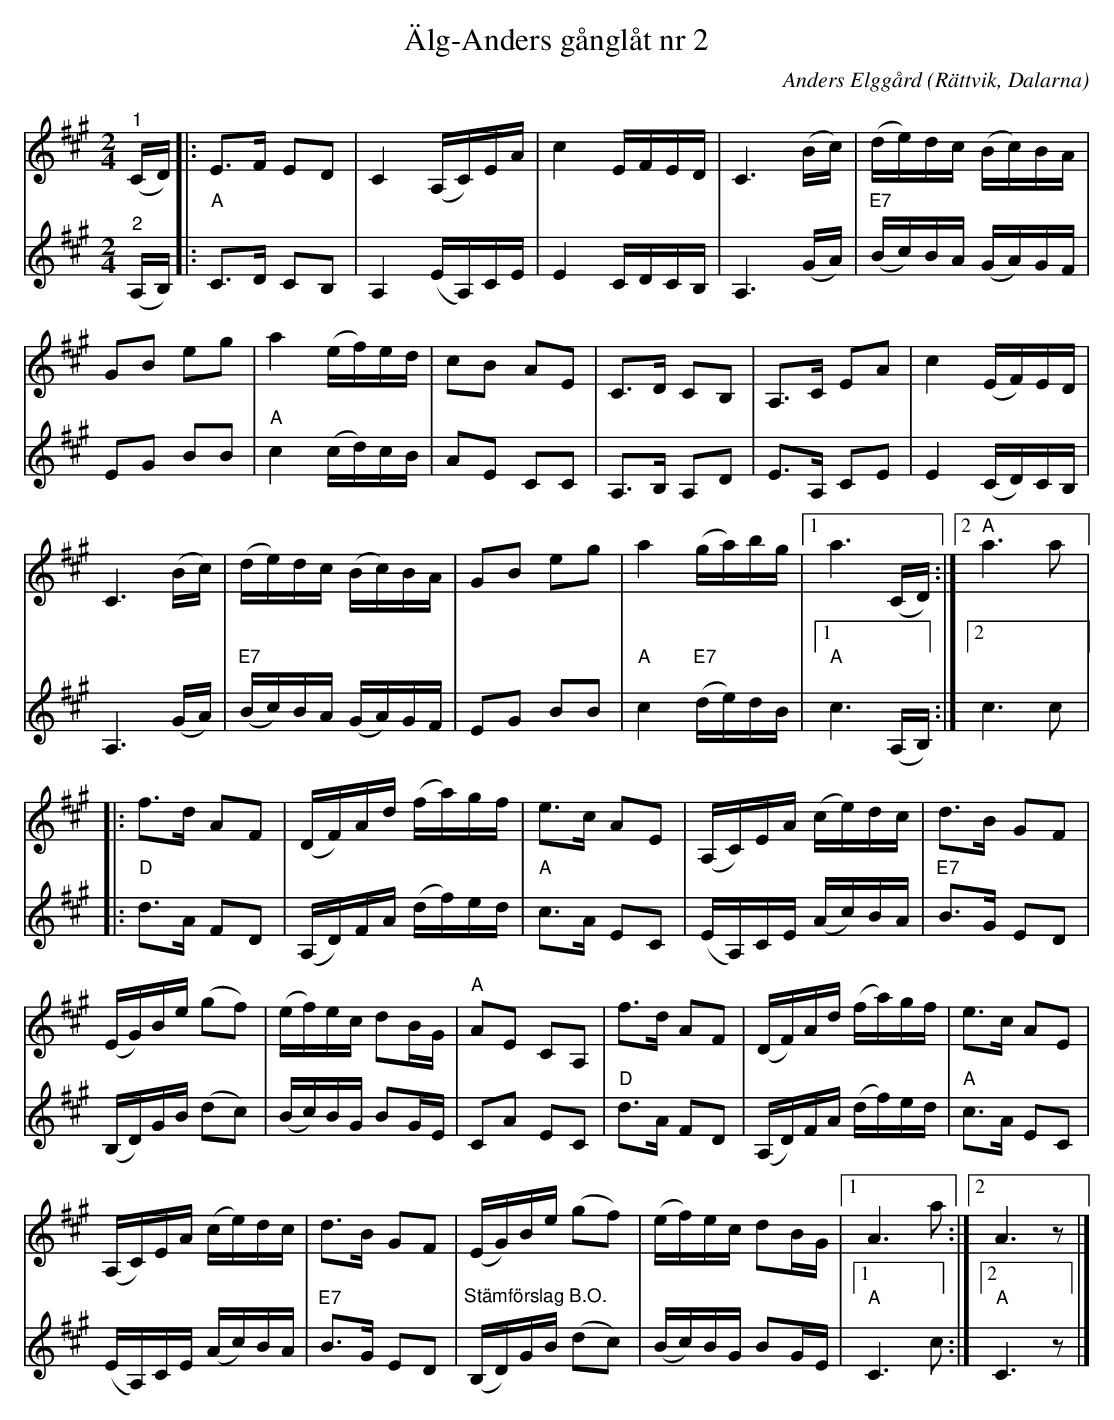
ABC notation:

X:1
T:Älg-Anders gånglåt nr 2
C:Anders Elggård
O:Rättvik, Dalarna
L:1/16
M:2/4
K:A
V:1
"^1" (CD) |: E2>F2 E2D2 | C4 (A,C)EA | c4 EFED | C6 (Bc) | (de)dc (Bc)BA |
G2B2 e2g2 | a4 (ef)ed | c2B2 A2E2 | C2>D2 C2B,2 | A,2>C2 E2A2 | c4 (EF)ED |
C6 (Bc) | (de)dc (Bc)BA | G2B2 e2g2 | a4 (ga)bg |1 a6 (CD) :|2"A" a6 a2 |:
f2>d2 A2F2 | (DF)Ad (fa)gf | e2>c2 A2E2 | (A,C)EA (ce)dc | d2>B2 G2F2 |
(EG)Be (g2f2) | (ef)ec d2BG |"A" A2E2 C2A,2 | f2>d2 A2F2 | (DF)Ad (fa)gf | e2>c2 A2E2 |
(A,C)EA (ce)dc | d2>B2 G2F2 | (EG)Be (g2f2) | (ef)ec d2BG |1 A6 a2 :|2 A6 z2 |]
V:2
"^2" (A,B,) |:"A" C2>D2 C2B,2 | A,4 (EA,)CE | E4 CDCB, | A,6 (GA) |"E7" (Bc)BA (GA)GF |
E2G2 B2B2 |"A" c4 (cd)cB | A2E2 C2C2 | A,2>B,2 A,2D2 | E2>A,2 C2E2 | E4 (CD)CB, | A,6 (GA) |
"E7" (Bc)BA (GA)GF | E2G2 B2B2 |"A" c4"E7" (de)dB |1"A" c6 (A,B,) :|2 c6 c2 |:
"D" d2>A2 F2D2 | (A,D)FA (df)ed |"A" c2>A2 E2C2 | (EA,)CE (Ac)BA |"E7" B2>G2 E2D2 | (B,D)GB (d2c2) |
(Bc)BG B2GE | C2A2 E2C2 |"D" d2>A2 F2D2 | (A,D)FA (df)ed |"A" c2>A2 E2C2 | (EA,)CE (Ac)BA |
"E7" B2>G2 E2D2 | "^Stämförslag B.O." (B,D)GB (d2c2) | (Bc)BG B2GE |1"A" C6 c2 :|2"A" C6 z2 |]
